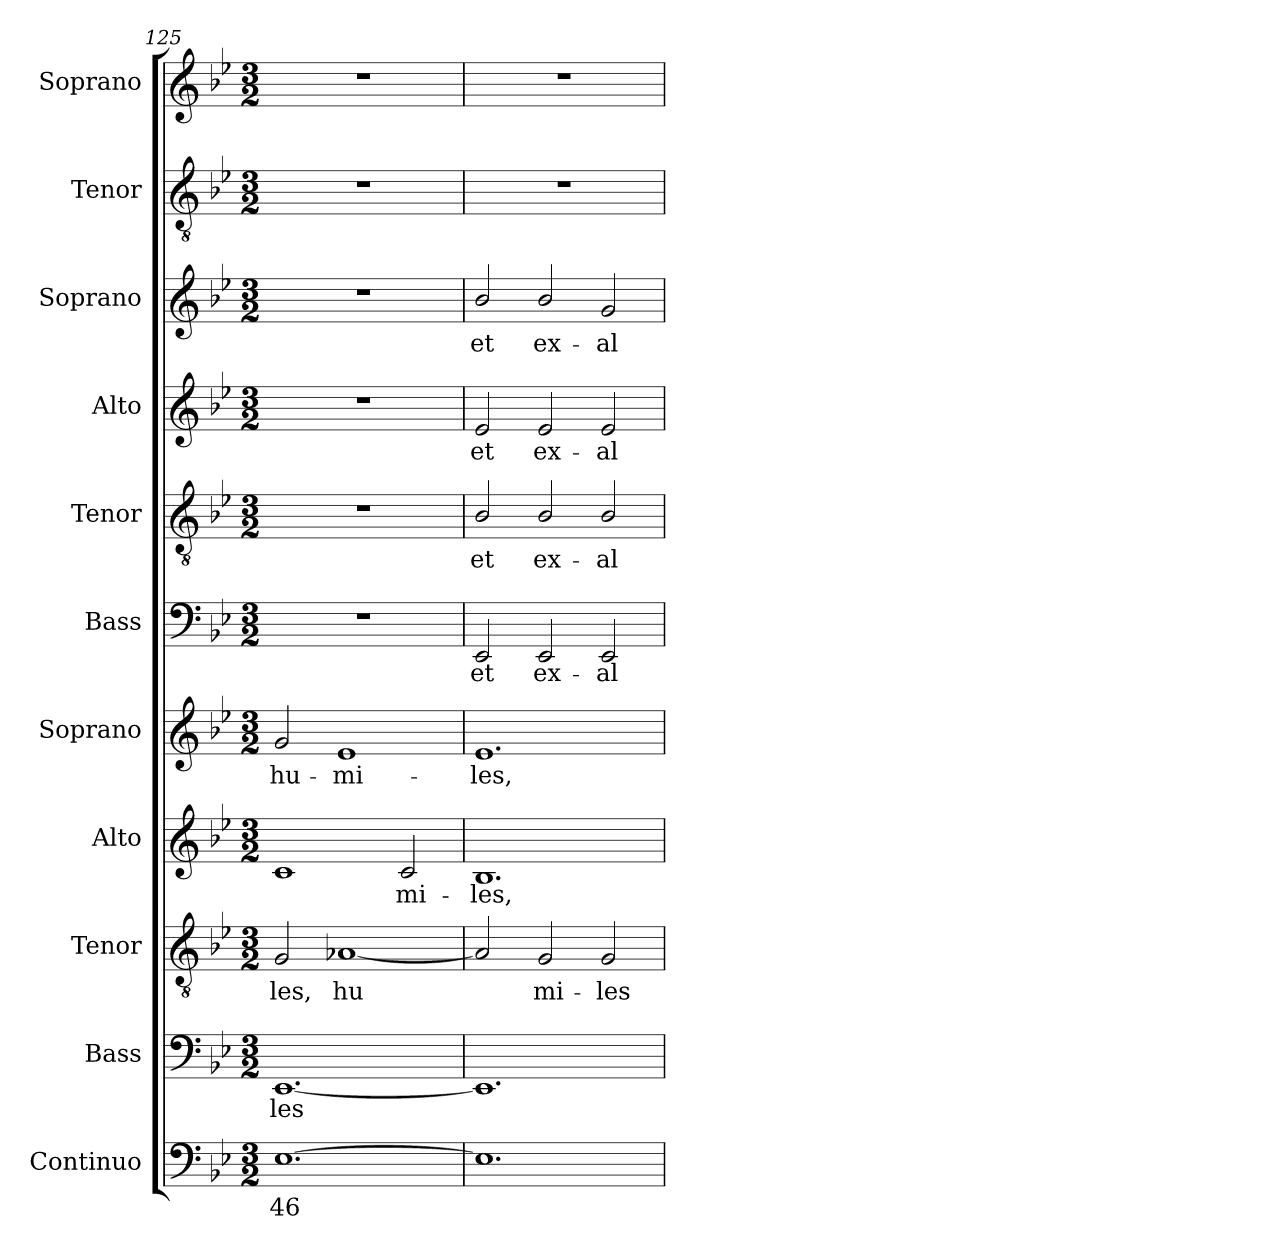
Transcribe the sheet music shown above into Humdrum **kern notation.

**kern	**text	**kern	**text	**kern	**text	**kern	**text	**kern	**text	**kern	**text	**kern	**text	**kern	**text	**kern	**text	**kern	**kern
*part11	*part11	*part10	*part10	*part9	*part9	*part8	*part8	*part7	*part7	*part6	*part6	*part5	*part5	*part4	*part4	*part3	*part3	*part2	*part1
*staff11	*staff11	*staff10	*staff10	*staff9	*staff9	*staff8	*staff8	*staff7	*staff7	*staff6	*staff6	*staff5	*staff5	*staff4	*staff4	*staff3	*staff3	*staff2	*staff1
*I"Continuo	*	*I"Bass	*	*I"Tenor	*	*I"Alto	*	*I"Soprano	*	*I"Bass	*	*I"Tenor	*	*I"Alto	*	*I"Soprano	*	*I"Tenor	*I"Soprano
*I'Cont.	*	*I'B.	*	*I'T.	*	*I'A.	*	*I'S.	*	*I'B.	*	*I'T.	*	*I'A.	*	*I'S.	*	*I'T.	*I'S.
*clefF4	*	*clefF4	*	*clefGv2	*	*clefG2	*	*clefG2	*	*clefF4	*	*clefGv2	*	*clefG2	*	*clefG2	*	*clefGv2	*clefG2
*	*	*	*	*ITrd7c12	*	*	*	*	*	*	*	*ITrd7c12	*	*	*	*	*	*ITrd7c12	*
*k[b-e-]	*	*k[b-e-]	*	*k[b-e-]	*	*k[b-e-]	*	*k[b-e-]	*	*k[b-e-]	*	*k[b-e-]	*	*k[b-e-]	*	*k[b-e-]	*	*k[b-e-]	*k[b-e-]
*B-:	*	*B-:	*	*B-:	*	*B-:	*	*B-:	*	*B-:	*	*B-:	*	*B-:	*	*B-:	*	*B-:	*B-:
*M3/2	*	*M3/2	*	*M3/2	*	*M3/2	*	*M3/2	*	*M3/2	*	*M3/2	*	*M3/2	*	*M3/2	*	*M3/2	*M3/2
=125	=125	=125	=125	=125	=125	=125	=125	=125	=125	=125	=125	=125	=125	=125	=125	=125	=125	=125	=125
!	!LO:LY:b:color=#000000	!	!	!	!	!	!	!	!	!	!	!	!	!	!	!	!	!	!
!	!	!	!LO:LY:b:color=#000000	!	!	!	!	!	!	!	!	!	!	!	!	!	!	!	!
!	!	!	!	!	!LO:LY:b:color=#000000	!	!	!	!	!	!	!	!	!	!	!	!	!	!
!	!	!	!	!	!	!	!	!	!LO:LY:b:color=#000000	!LO:N:vis=1	!	!LO:N:vis=1	!	!LO:N:vis=1	!	!LO:N:vis=1	!	!LO:N:vis=1	!LO:N:vis=1
[>1.E-i	46	[<1.EE-i	-les	2GGi/	-les,	1ci	.	2gi/	hu-	1.r	.	1.r	.	1.r	.	1.r	.	1.r	1.r
!	!	!	!	!	!LO:LY:b:color=#000000	!	!	!	!	!	!	!	!	!	!	!	!	!	!
!	!	!	!	!	!	!	!	!	!LO:LY:b:color=#000000	!	!	!	!	!	!	!	!	!	!
.	.	.	.	[<1AA-Xi	hu	.	.	1e-i	-mi-	.	.	.	.	.	.	.	.	.	.
!	!	!	!	!	!	!	!LO:LY:b:color=#000000	!	!	!	!	!	!	!	!	!	!	!	!
.	.	.	.	.	.	2ci/	-mi-	.	.	.	.	.	.	.	.	.	.	.	.
=126	=126	=126	=126	=126	=126	=126	=126	=126	=126	=126	=126	=126	=126	=126	=126	=126	=126	=126	=126
!	!	!	!	!	!	!	!LO:LY:b:color=#000000	!	!	!	!	!	!	!	!	!	!	!	!
!	!	!	!	!	!	!	!	!	!LO:LY:b:color=#000000	!	!	!	!	!	!	!	!	!	!
!	!	!	!	!	!	!	!	!	!	!	!LO:LY:b:color=#000000	!	!	!	!	!	!	!	!
!	!	!	!	!	!	!	!	!	!	!	!	!	!LO:LY:b:color=#000000	!	!	!	!	!	!
!	!	!	!	!	!	!	!	!	!	!	!	!	!	!	!LO:LY:b:color=#000000	!	!	!	!
!	!	!	!	!	!	!	!	!	!	!	!	!	!	!	!	!	!LO:LY:b:color=#000000	!LO:N:vis=1	!LO:N:vis=1
1.E-i]	.	1.EE-i]	.	2AA-i/]	.	1.B-i	-les,	1.e-i	-les,	2EE-i/	et	2BB-i/	et	2e-i/	et	2b-i/	et	1.r	1.r
!	!	!	!	!	!LO:LY:b:color=#000000	!	!	!	!	!	!	!	!	!	!	!	!	!	!
!	!	!	!	!	!	!	!	!	!	!	!LO:LY:b:color=#000000	!	!	!	!	!	!	!	!
!	!	!	!	!	!	!	!	!	!	!	!	!	!LO:LY:b:color=#000000	!	!	!	!	!	!
!	!	!	!	!	!	!	!	!	!	!	!	!	!	!	!LO:LY:b:color=#000000	!	!	!	!
!	!	!	!	!	!	!	!	!	!	!	!	!	!	!	!	!	!LO:LY:b:color=#000000	!	!
.	.	.	.	2GGi/	mi-	.	.	.	.	2EE-i/	ex-	2BB-i/	ex-	2e-i/	ex-	2b-i/	ex-	.	.
!	!	!	!	!	!LO:LY:b:color=#000000	!	!	!	!	!	!	!	!	!	!	!	!	!	!
!	!	!	!	!	!	!	!	!	!	!	!LO:LY:b:color=#000000	!	!	!	!	!	!	!	!
!	!	!	!	!	!	!	!	!	!	!	!	!	!LO:LY:b:color=#000000	!	!	!	!	!	!
!	!	!	!	!	!	!	!	!	!	!	!	!	!	!	!LO:LY:b:color=#000000	!	!	!	!
!	!	!	!	!	!	!	!	!	!	!	!	!	!	!	!	!	!LO:LY:b:color=#000000	!	!
.	.	.	.	2GGi/	-les	.	.	.	.	2EE-i/	-al-	2BB-i/	-al-	2e-i/	-al-	2gi/	-al-	.	.
=	=	=	=	=	=	=	=	=	=	=	=	=	=	=	=	=	=	=	=
*-	*-	*-	*-	*-	*-	*-	*-	*-	*-	*-	*-	*-	*-	*-	*-	*-	*-	*-	*-
